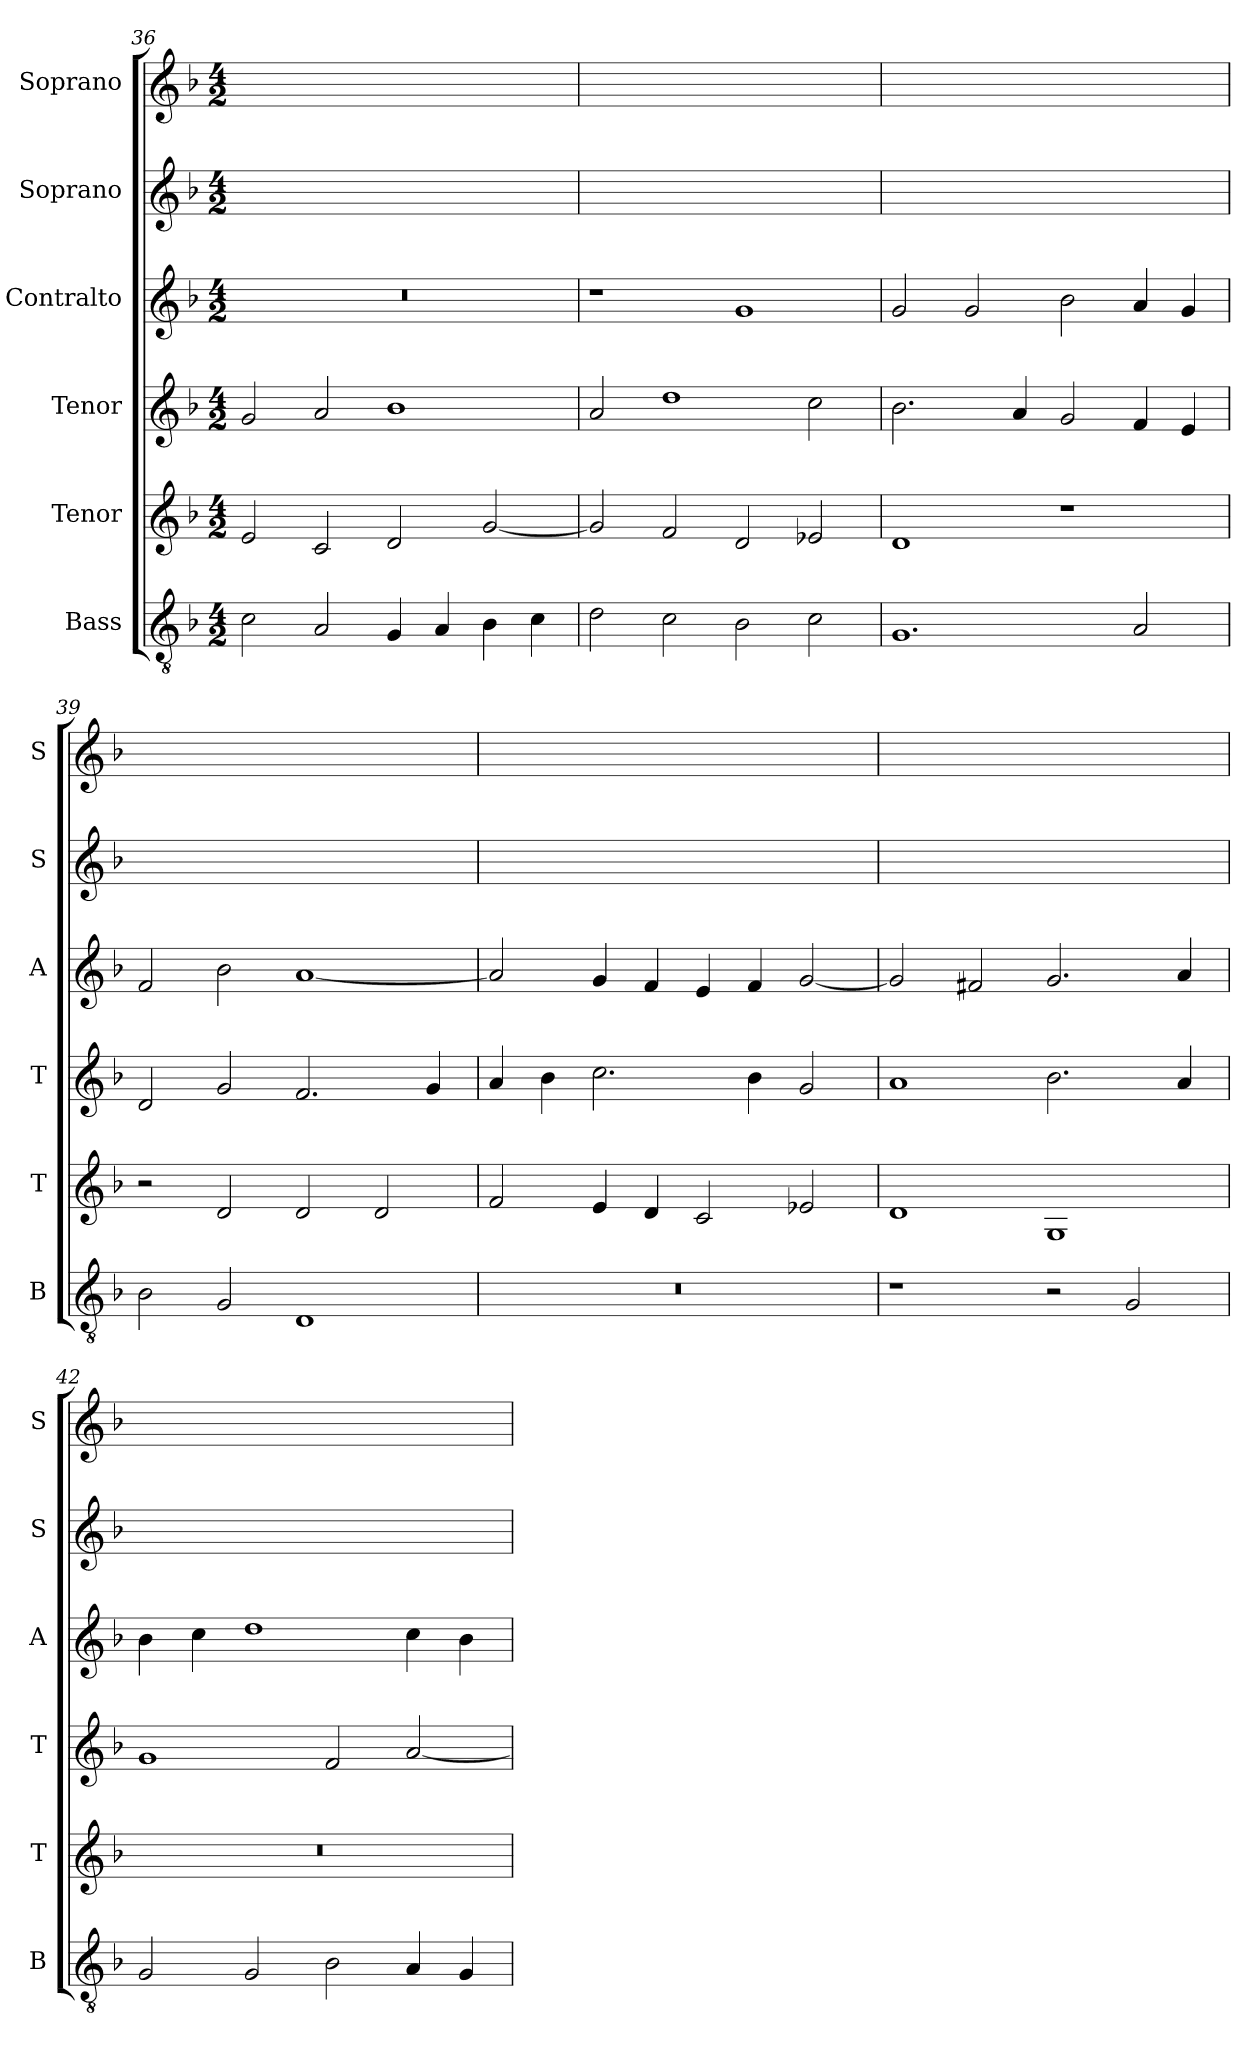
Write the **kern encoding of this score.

**kern	**kern	**kern	**kern	**kern	**kern
*part6	*part5	*part4	*part3	*part2	*part1
*staff6	*staff5	*staff4	*staff3	*staff2	*staff1
*I"Bass	*I"Tenor	*I"Tenor	*I"Contralto	*I"Soprano	*I"Soprano
*I'B	*I'T	*I'T	*I'A	*I'S	*I'S
*clefGv2	*clefG2	*clefG2	*clefG2	*clefG2	*clefG2
*k[b-]	*k[b-]	*k[b-]	*k[b-]	*k[b-]	*k[b-]
*G:dor	*G:dor	*G:dor	*G:dor	*G:dor	*G:dor
*M4/2	*M4/2	*M4/2	*M4/2	*M4/2	*M4/2
=36	=36	=36	=36	=36	=36
2c	2e	2g	0r	0ryy	0ryy
2A	2c	2a	.	.	.
4G	2d	1b-	.	.	.
4A	.	.	.	.	.
4B-	[2g	.	.	.	.
4c	.	.	.	.	.
=37	=37	=37	=37	=37	=37
2d	2g]	2a	1r	0ryy	0ryy
2c	2f	1dd	.	.	.
2B-	2d	.	1g	.	.
2c	2e-X	2cc	.	.	.
=38	=38	=38	=38	=38	=38
1.G	1d	2.b-	2g	0ryy	0ryy
.	.	.	2g	.	.
.	.	4a	.	.	.
.	1r	2g	2b-	.	.
2A	.	4f	4a	.	.
.	.	4e	4g	.	.
=39	=39	=39	=39	=39	=39
2B-	2r	2d	2f	0ryy	0ryy
2G	2d	2g	2b-	.	.
1D	2d	2.f	[1a	.	.
.	2d	.	.	.	.
.	.	4g	.	.	.
=40	=40	=40	=40	=40	=40
0r	2f	4a	2a]	0ryy	0ryy
.	.	4b-	.	.	.
.	4e	2.cc	4g	.	.
.	4d	.	4f	.	.
.	2c	.	4e	.	.
.	.	4b-	4f	.	.
.	2e-X	2g	[2g	.	.
=41	=41	=41	=41	=41	=41
1r	1d	1a	2g]	0ryy	0ryy
.	.	.	2f#X	.	.
2r	1G	2.b-	2.g	.	.
2G	.	.	.	.	.
.	.	4a	4a	.	.
=42	=42	=42	=42	=42	=42
2G	0r	1g	4b-	0ryy	0ryy
.	.	.	4cc	.	.
2G	.	.	1dd	.	.
2B-	.	2f	.	.	.
4A	.	[2a	4cc	.	.
4G	.	.	4b-	.	.
=	=	=	=	=	=
*-	*-	*-	*-	*-	*-
